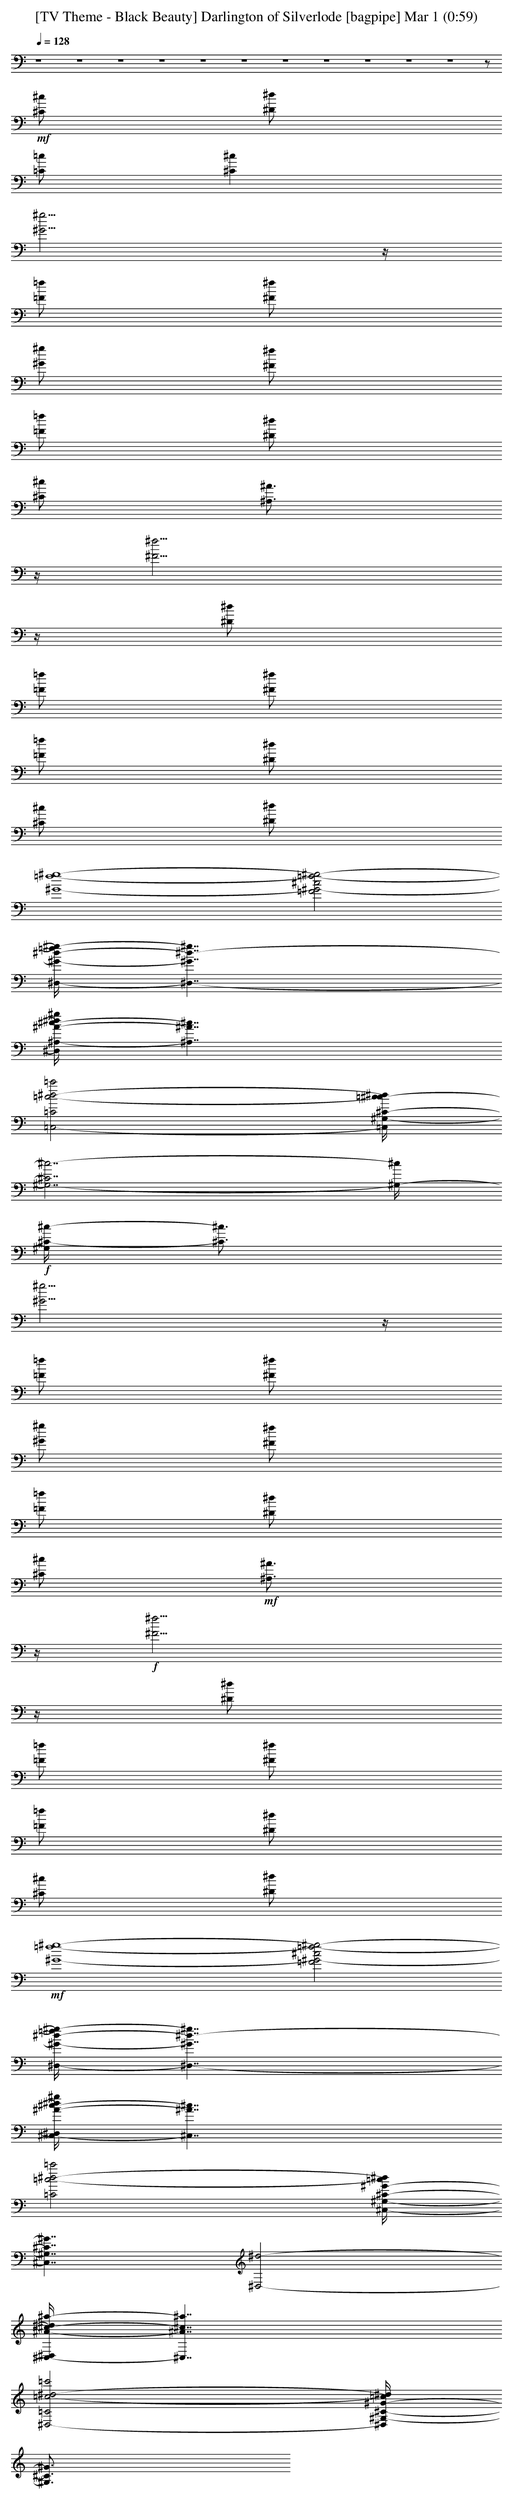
X:1
T: [TV Theme - Black Beauty] Darlington of Silverlode [bagpipe] Mar 1 (0:59)
L: 1/4
K: C
Q: 1/4=128
z4 z4 z4 z4 z4 z4 z4 z4 z4 z4 z4 z/2
+mf+ [^C/2^c/2]
[^D/2^d/2]
[=C/2=c/2]
[^C^c]
[^G13/4^g13/4]
z/4
[=F/2=f/2]
[^F/2^f/2]
[^G/2^g/2]
[^F/2^f/2]
[=F/2=f/2]
[^D/2^d/2]
[^C/2^c/2]
[^A,3/4^A3/4]
z/4
[^F13/4^f13/4]
z/4
[^D/2^d/2]
[=F/2=f/2]
[^F/2^f/2]
[=F/2=f/2]
[^D/2^d/2]
[^C/2^c/2]
[^D/2^d/2]
[^G4-=f4-^g4-]
[=F2^G2-^c2=f2-^g2-]
[^D,/4-^G/4-^d/4-=f/4^g/4-]
[^D,7/4-^G7/4^d7/4-^g7/4]
[^D,/4^A,/4-^A/4-^c/4-^d/4^g/4]
[^A,7/4^A7/4^c7/4]
[=C,2-=C2=c2-^d2-=c'2]
[=C,/4^G,/4-^C/4-=c/4^c/4-^d/4]
[^G,7/2-^C7/2^c7/2-]
[^G,/4-^c/4]
+f+ [^G,/4^C/4-^c/4-]
[^C3/4^c3/4]
[^G13/4^g13/4]
z/4
[=F/2=f/2]
[^F/2^f/2]
[^G/2^g/2]
[^F/2^f/2]
[=F/2=f/2]
[^D/2^d/2]
[^C/2^c/2]
+mf+ [^A,3/4^A3/4]
z/4
+f+ [^F13/4^f13/4]
z/4
[^D/2^d/2]
[=F/2=f/2]
[^F/2^f/2]
[=F/2=f/2]
[^D/2^d/2]
[^C/2^c/2]
[^D/2^d/2]
+mf+ [^G4-=f4-^g4-]
[=F2^G2-^c2=f2-^g2-]
[^D,/4-^G/4-^d/4-=f/4^g/4-]
[^D,7/4-^G7/4^d7/4-^g7/4]
[^C,/4-^D,/4^A/4-^c/4-^d/4^g/4]
[^C,7/4^A7/4^c7/4]
[=C2=c2-^d2-=c'2]
[^C,/4-^G,/4-^C/4-^G/4-=c/4^d/4]
[^C,7/4^G,7/4^C7/4^G7/4]
[^D,2-^d2-]
[^C,/4-^D,/4^A/4-^c/4-^d/4^a/4-]
[^C,7/4^A7/4^c7/4^a7/4]
[^D,2-=C2=c2-^d2-=c'2]
[^D,/4^G,/4-^C/4-^G/4-=c/4^d/4]
[^G,3/4^C3/4^G3/4]
